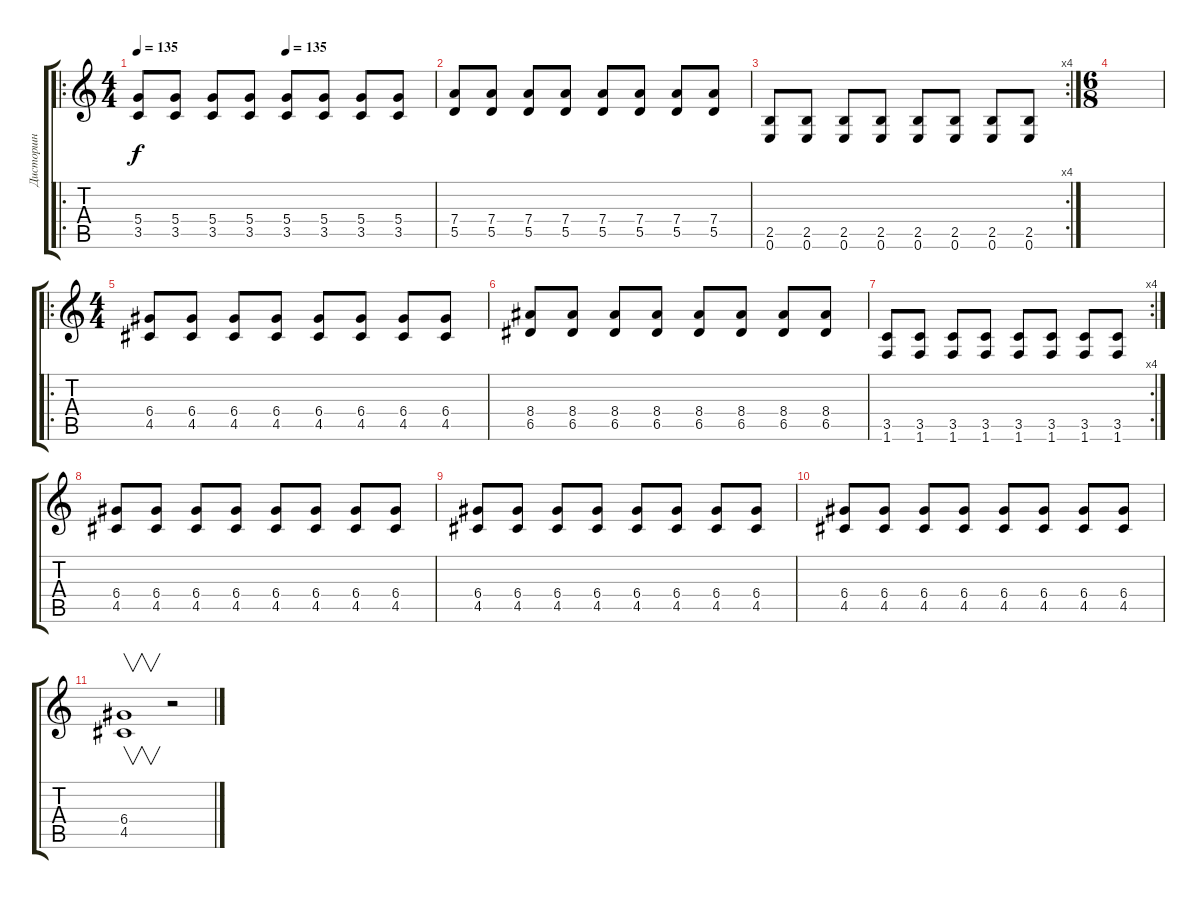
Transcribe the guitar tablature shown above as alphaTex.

\track ("Дисторшн" "Дисторшн") {instrument distortionguitar}
\staff {score tabs}
\tuning (E4 B3 G3 D3 A2 E2) {hide}
\ro
\ts (4 4)
\tempo 135
\tempo (135 0.5)
\clef g2
\ks c
(5.4 3.5).8{dy f} (5.4 3.5).8 (5.4 3.5).8 (5.4 3.5).8 (5.4 3.5).8 (5.4 3.5).8 (5.4 3.5).8 (5.4 3.5).8 |
(7.4 5.5).8 (7.4 5.5).8 (7.4 5.5).8 (7.4 5.5).8 (7.4 5.5).8 (7.4 5.5).8 (7.4 5.5).8 (7.4 5.5).8 |
\rc 4
(2.5 0.6).8 (2.5 0.6).8 (2.5 0.6).8 (2.5 0.6).8 (2.5 0.6).8 (2.5 0.6).8 (2.5 0.6).8 (2.5 0.6).8 |
\ts (6 8)
|
\ro
\ts (4 4)
(6.4 4.5).8 (6.4 4.5).8 (6.4 4.5).8 (6.4 4.5).8 (6.4 4.5).8 (6.4 4.5).8 (6.4 4.5).8 (6.4 4.5).8 |
(8.4 6.5).8 (8.4 6.5).8 (8.4 6.5).8 (8.4 6.5).8 (8.4 6.5).8 (8.4 6.5).8 (8.4 6.5).8 (8.4 6.5).8 |
\rc 4
(3.5 1.6).8 (3.5 1.6).8 (3.5 1.6).8 (3.5 1.6).8 (3.5 1.6).8 (3.5 1.6).8 (3.5 1.6).8 (3.5 1.6).8 |
(6.4 4.5).8 (6.4 4.5).8 (6.4 4.5).8 (6.4 4.5).8 (6.4 4.5).8 (6.4 4.5).8 (6.4 4.5).8 (6.4 4.5).8 |
(6.4 4.5).8 (6.4 4.5).8 (6.4 4.5).8 (6.4 4.5).8 (6.4 4.5).8 (6.4 4.5).8 (6.4 4.5).8 (6.4 4.5).8 |
(6.4 4.5).8 (6.4 4.5).8 (6.4 4.5).8 (6.4 4.5).8 (6.4 4.5).8 (6.4 4.5).8 (6.4 4.5).8 (6.4 4.5).8 |
(6.4 4.5).1{v} r.2
